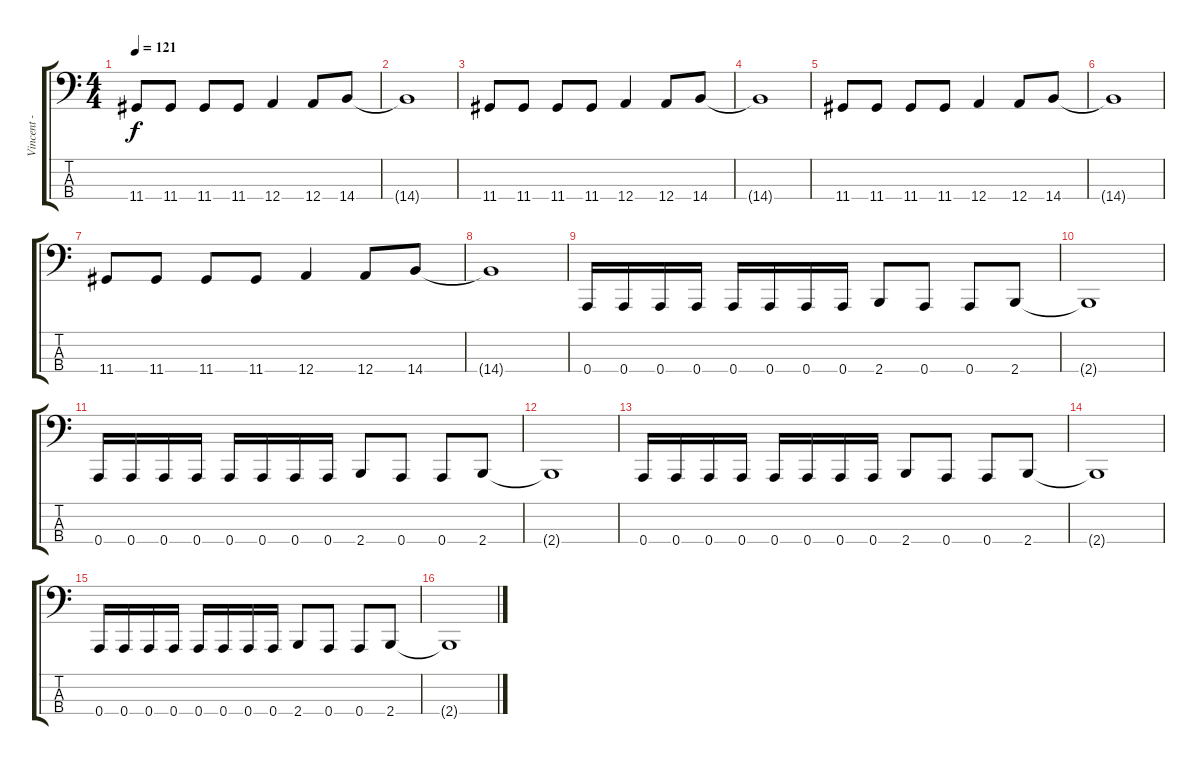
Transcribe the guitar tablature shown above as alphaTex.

\track ("Vincent - Bass" "Vincent - ") {instrument electricbasspick}
\staff {score tabs}
\tuning (D2 A1 E1 A0) {hide}
\ts (4 4)
\section ("" "")
\tempo 121
\clef f4
\ks c
11.4.8{dy f volume 16 balance 8 instrument electricbasspick} 11.4.8 11.4.8 11.4.8 12.4.4 12.4.8 14.4.8 |
14.4{t}.1 |
11.4.8 11.4.8 11.4.8 11.4.8 12.4.4 12.4.8 14.4.8 |
14.4{t}.1 |
11.4.8 11.4.8 11.4.8 11.4.8 12.4.4 12.4.8 14.4.8 |
14.4{t}.1 |
11.4.8 11.4.8 11.4.8 11.4.8 12.4.4 12.4.8 14.4.8 |
14.4{t}.1 |
\section ("" "")
0.4.16{volume 16 balance 8 instrument electricbasspick} 0.4.16 0.4.16 0.4.16 0.4.16 0.4.16 0.4.16 0.4.16 2.4.8 0.4.8 0.4.8 2.4.8 |
2.4{t}.1 |
0.4.16 0.4.16 0.4.16 0.4.16 0.4.16 0.4.16 0.4.16 0.4.16 2.4.8 0.4.8 0.4.8 2.4.8 |
2.4{t}.1 |
0.4.16 0.4.16 0.4.16 0.4.16 0.4.16 0.4.16 0.4.16 0.4.16 2.4.8 0.4.8 0.4.8 2.4.8 |
2.4{t}.1 |
0.4.16 0.4.16 0.4.16 0.4.16 0.4.16 0.4.16 0.4.16 0.4.16 2.4.8 0.4.8 0.4.8 2.4.8 |
2.4{t}.1
